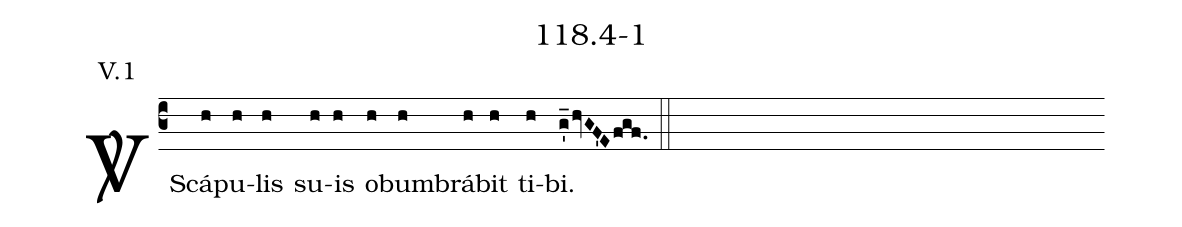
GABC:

name: 118.4-1;
annotation: V.1;
def-m1: \grealign;
%%
%(c3)<sp>V/</sp>~{E}([em1]h)go(h  ) di(h)xi~:(h   ) Dó(h)mi(h)ne(h) mi(h)se(h)ré(h)re(h) me(h )i.([em1]g_'hvGF'Efgf.) (::)
(c3)<sp>V/</sp>~Sc{á}([em1]h)pu(h)lis(h) su(h)is(h) ob(h)um(h)brá(h)bit(h) ti(h)bi.([em1]g_'hvGF'Efgf.) (::)
